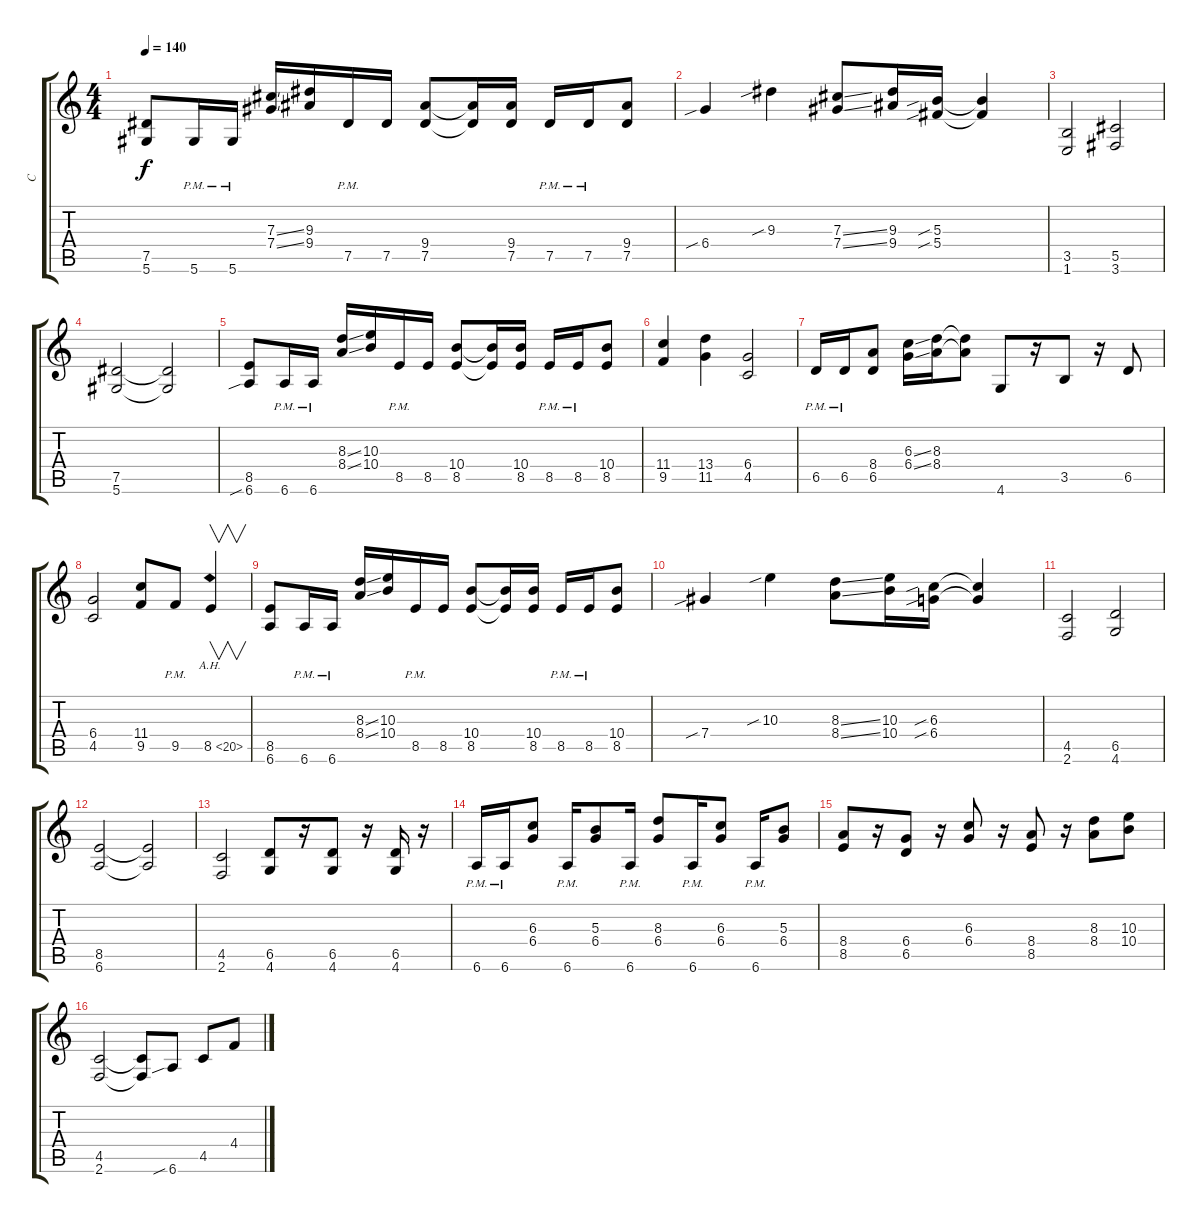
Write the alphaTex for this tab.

\track ("C" "C") {instrument distortionguitar}
\staff {score tabs}
\tuning (Eb4 Bb3 Gb3 Db3 Ab2 Eb2) {hide}
\ts (4 4)
\tempo 140
\clef g2
\ks c
(7.5 5.6).8{dy f} 5.6{pm}.16 5.6{pm}.16 (7.3{ss} 7.4{ss}).16 (9.3 9.4).16 7.5{pm}.16 7.5.16 (9.4 7.5).8 (9.4{t} 7.5{t}).16 (9.4 7.5).16 7.5{pm}.16 7.5{pm}.16 (9.4 7.5).8 |
6.4{sib}.4 9.3{sib}.4 (7.3{ss} 7.4{ss}).8 (9.3 9.4).16 (5.3{sib} 5.4{sib}).16 (5.3{t} 5.4{t}).4 |
(3.5 1.6).2 (5.5 3.6).2 |
(7.5 5.6).2 (7.5{t} 5.6{t}).2 |
(8.5 6.6{sib}).8 6.6{pm}.16 6.6{pm}.16 (8.3{ss} 8.4{ss}).16 (10.3 10.4).16 8.5{pm}.16 8.5.16 (10.4 8.5).8 (10.4{t} 8.5{t}).16 (10.4 8.5).16 8.5{pm}.16 8.5{pm}.16 (10.4 8.5).8 |
(11.4 9.5).4 (13.4 11.5).4 (6.4 4.5).2 |
6.5{pm}.16 6.5{pm}.16 (8.4 6.5).8 (6.3{ss} 6.4{ss}).16 (8.3 8.4).16 (8.3{t} 8.4{t}).8 4.6.8 r.16 3.5.8 r.16 6.5.8 |
(6.4 4.5).2 (11.4 9.5).8 9.5{pm}.8 8.5{ah 12}.4{v} |
(8.5 6.6).8 6.6{pm}.16 6.6{pm}.16 (8.3{ss} 8.4{ss}).16 (10.3 10.4).16 8.5{pm}.16 8.5.16 (10.4 8.5).8 (10.4{t} 8.5{t}).16 (10.4 8.5).16 8.5{pm}.16 8.5{pm}.16 (10.4 8.5).8 |
7.4{sib}.4 10.3{sib}.4 (8.3{ss} 8.4{ss}).8 (10.3 10.4).16 (6.3{sib} 6.4{sib}).16 (6.3{t} 6.4{t}).4 |
(4.5 2.6).2 (6.5 4.6).2 |
(8.5 6.6).2 (8.5{t} 6.6{t}).2 |
(4.5 2.6).2 (6.5 4.6).8 r.16 (6.5 4.6).8 r.16 (6.5 4.6).16 r.16 |
6.6{pm}.16 6.6{pm}.16 (6.3 6.4).8 6.6{pm}.16 (5.3 6.4).8 6.6{pm}.16 (8.3 6.4).8 6.6{pm}.16 (6.3 6.4).8 6.6{pm}.16 (5.3 6.4).8 |
(8.4 8.5).8 r.16 (6.4 6.5).8 r.16 (6.3 6.4).8 r.16 (8.4 8.5).8 r.16 (8.3 8.4).8 (10.3 10.4).8 |
(4.5 2.6).2 (4.5{t} 2.6{t}).8 6.6{sib}.8 4.5.8 4.4.8
